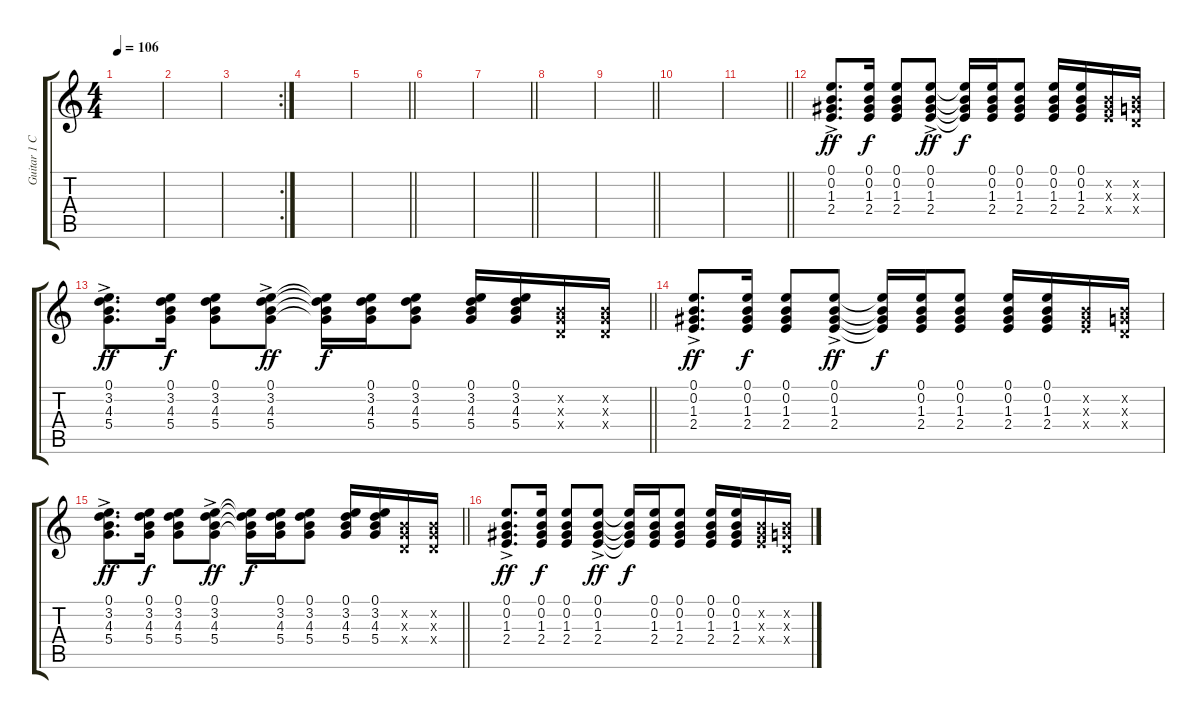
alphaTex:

\track ("Guitar 1 CLEAN" "Guitar 1 C") {instrument electricguitarclean bank 4}
\staff {score tabs}
\tuning (E4 B3 G3 D3 A2 E2) {hide}
\ts (4 4)
\tempo 106
\clef g2
\ks c
|
|
\rc 2
|
|
\barLineRight lightlight
|
|
\barLineRight lightlight
|
|
\barLineRight lightlight
|
|
\barLineRight lightlight
|
(0.1{ac} 0.2{ac} 1.3{ac} 2.4{ac}).8{d dy ff} (0.1 0.2 1.3 2.4).16{dy f} (0.1 0.2 1.3 2.4).8 (0.1{ac} 0.2{ac} 1.3{ac} 2.4{ac}).8{dy ff} (0.1{t} 0.2{t} 1.3{t} 2.4{t}).16{dy f} (0.1 0.2 1.3 2.4).16 (0.1 0.2 1.3 2.4).8 (0.1 0.2 1.3 2.4).16 (0.1 0.2 1.3 2.4).16 (0.2{x} 1.3{x} 2.4{x}).16 (0.2{x} 0.3{x} 0.4{x}).16 |
\barLineRight lightlight
(0.1{ac} 3.2{ac} 4.3{ac} 5.4{ac}).8{d dy ff} (0.1 3.2 4.3 5.4).16{dy f} (0.1 3.2 4.3 5.4).8 (0.1{ac} 3.2{ac} 4.3{ac} 5.4{ac}).8{dy ff} (0.1{t} 3.2{t} 4.3{t} 5.4{t}).16{dy f} (0.1 3.2 4.3 5.4).16 (0.1 3.2 4.3 5.4).8 (0.1 3.2 4.3 5.4).16 (0.1 3.2 4.3 5.4).16 (0.2{x} 0.3{x} 0.4{x}).16 (0.2{x} 0.3{x} 0.4{x}).16 |
(0.1{ac} 0.2{ac} 1.3{ac} 2.4{ac}).8{d dy ff} (0.1 0.2 1.3 2.4).16{dy f} (0.1 0.2 1.3 2.4).8 (0.1{ac} 0.2{ac} 1.3{ac} 2.4{ac}).8{dy ff} (0.1{t} 0.2{t} 1.3{t} 2.4{t}).16{dy f} (0.1 0.2 1.3 2.4).16 (0.1 0.2 1.3 2.4).8 (0.1 0.2 1.3 2.4).16 (0.1 0.2 1.3 2.4).16 (0.2{x} 1.3{x} 2.4{x}).16 (0.2{x} 0.3{x} 0.4{x}).16 |
\barLineRight lightlight
(0.1{ac} 3.2{ac} 4.3{ac} 5.4{ac}).8{d dy ff} (0.1 3.2 4.3 5.4).16{dy f} (0.1 3.2 4.3 5.4).8 (0.1{ac} 3.2{ac} 4.3{ac} 5.4{ac}).8{dy ff} (0.1{t} 3.2{t} 4.3{t} 5.4{t}).16{dy f} (0.1 3.2 4.3 5.4).16 (0.1 3.2 4.3 5.4).8 (0.1 3.2 4.3 5.4).16 (0.1 3.2 4.3 5.4).16 (0.2{x} 0.3{x} 0.4{x}).16 (0.2{x} 0.3{x} 0.4{x}).16 |
(0.1{ac} 0.2{ac} 1.3{ac} 2.4{ac}).8{d dy ff} (0.1 0.2 1.3 2.4).16{dy f} (0.1 0.2 1.3 2.4).8 (0.1{ac} 0.2{ac} 1.3{ac} 2.4{ac}).8{dy ff} (0.1{t} 0.2{t} 1.3{t} 2.4{t}).16{dy f} (0.1 0.2 1.3 2.4).16 (0.1 0.2 1.3 2.4).8 (0.1 0.2 1.3 2.4).16 (0.1 0.2 1.3 2.4).16 (0.2{x} 1.3{x} 2.4{x}).16 (0.2{x} 0.3{x} 0.4{x}).16
